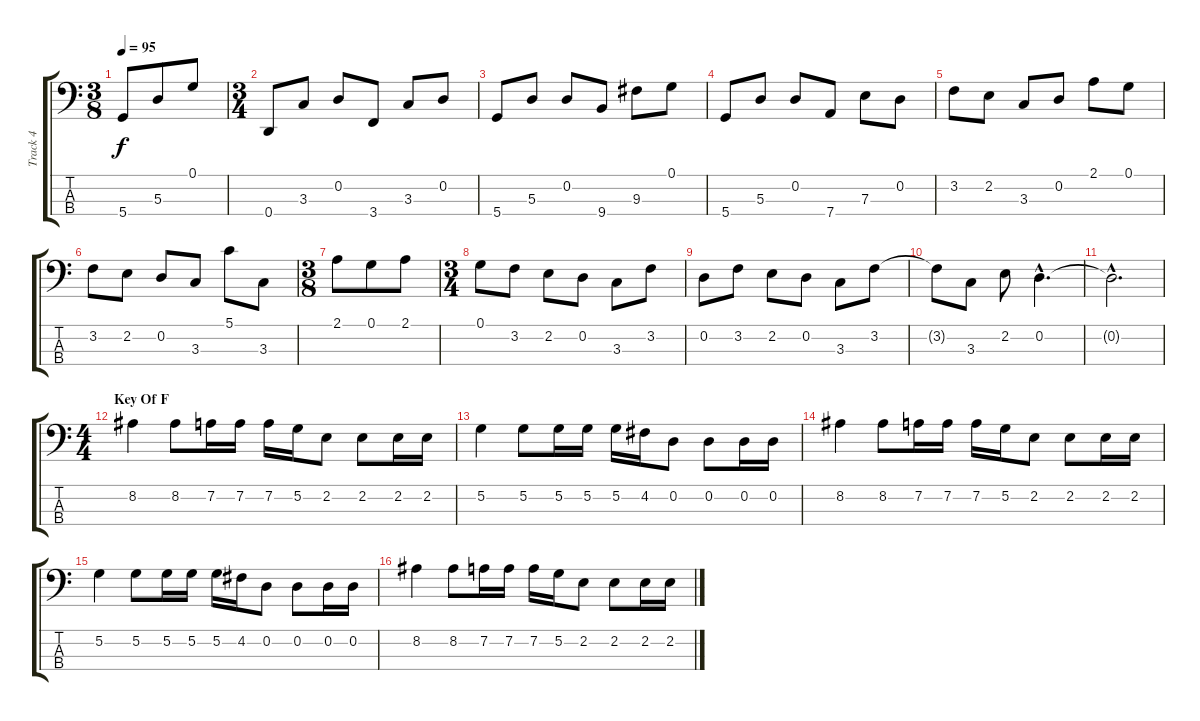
\track ("Track 4" "Track 4") {instrument electricbasspick}
\staff {score tabs}
\tuning (G2 D2 A1 D1) {hide}
\ts (3 8)
\tempo 95
\clef f4
\ks c
5.4.8{dy f} 5.3.8 0.1.8 |
\ts (3 4)
0.4.8 3.3.8 0.2.8 3.4.8 3.3.8 0.2.8 |
5.4.8 5.3.8 0.2.8 9.4.8 9.3.8 0.1.8 |
5.4.8 5.3.8 0.2.8 7.4.8 7.3.8 0.2.8 |
3.2.8 2.2.8 3.3.8 0.2.8 2.1.8 0.1.8 |
3.2.8 2.2.8 0.2.8 3.3.8 5.1.8 3.3.8 |
\ts (3 8)
2.1.8 0.1.8 2.1.8 |
\ts (3 4)
0.1.8 3.2.8 2.2.8 0.2.8 3.3.8 3.2.8 |
0.2.8 3.2.8 2.2.8 0.2.8 3.3.8 3.2.8 |
3.2{t}.8 3.3.8 2.2.8 0.2{hac}.4{d} |
0.2{hac t}.2{d} |
\ts (4 4)
\section ("" "Key Of F")
8.2.4 8.2.8 7.2.16 7.2.16 7.2.16 5.2.16 2.2.8 2.2.8 2.2.16 2.2.16 |
5.2.4 5.2.8 5.2.16 5.2.16 5.2.16 4.2.16 0.2.8 0.2.8 0.2.16 0.2.16 |
8.2.4 8.2.8 7.2.16 7.2.16 7.2.16 5.2.16 2.2.8 2.2.8 2.2.16 2.2.16 |
5.2.4 5.2.8 5.2.16 5.2.16 5.2.16 4.2.16 0.2.8 0.2.8 0.2.16 0.2.16 |
8.2.4 8.2.8 7.2.16 7.2.16 7.2.16 5.2.16 2.2.8 2.2.8 2.2.16 2.2.16
